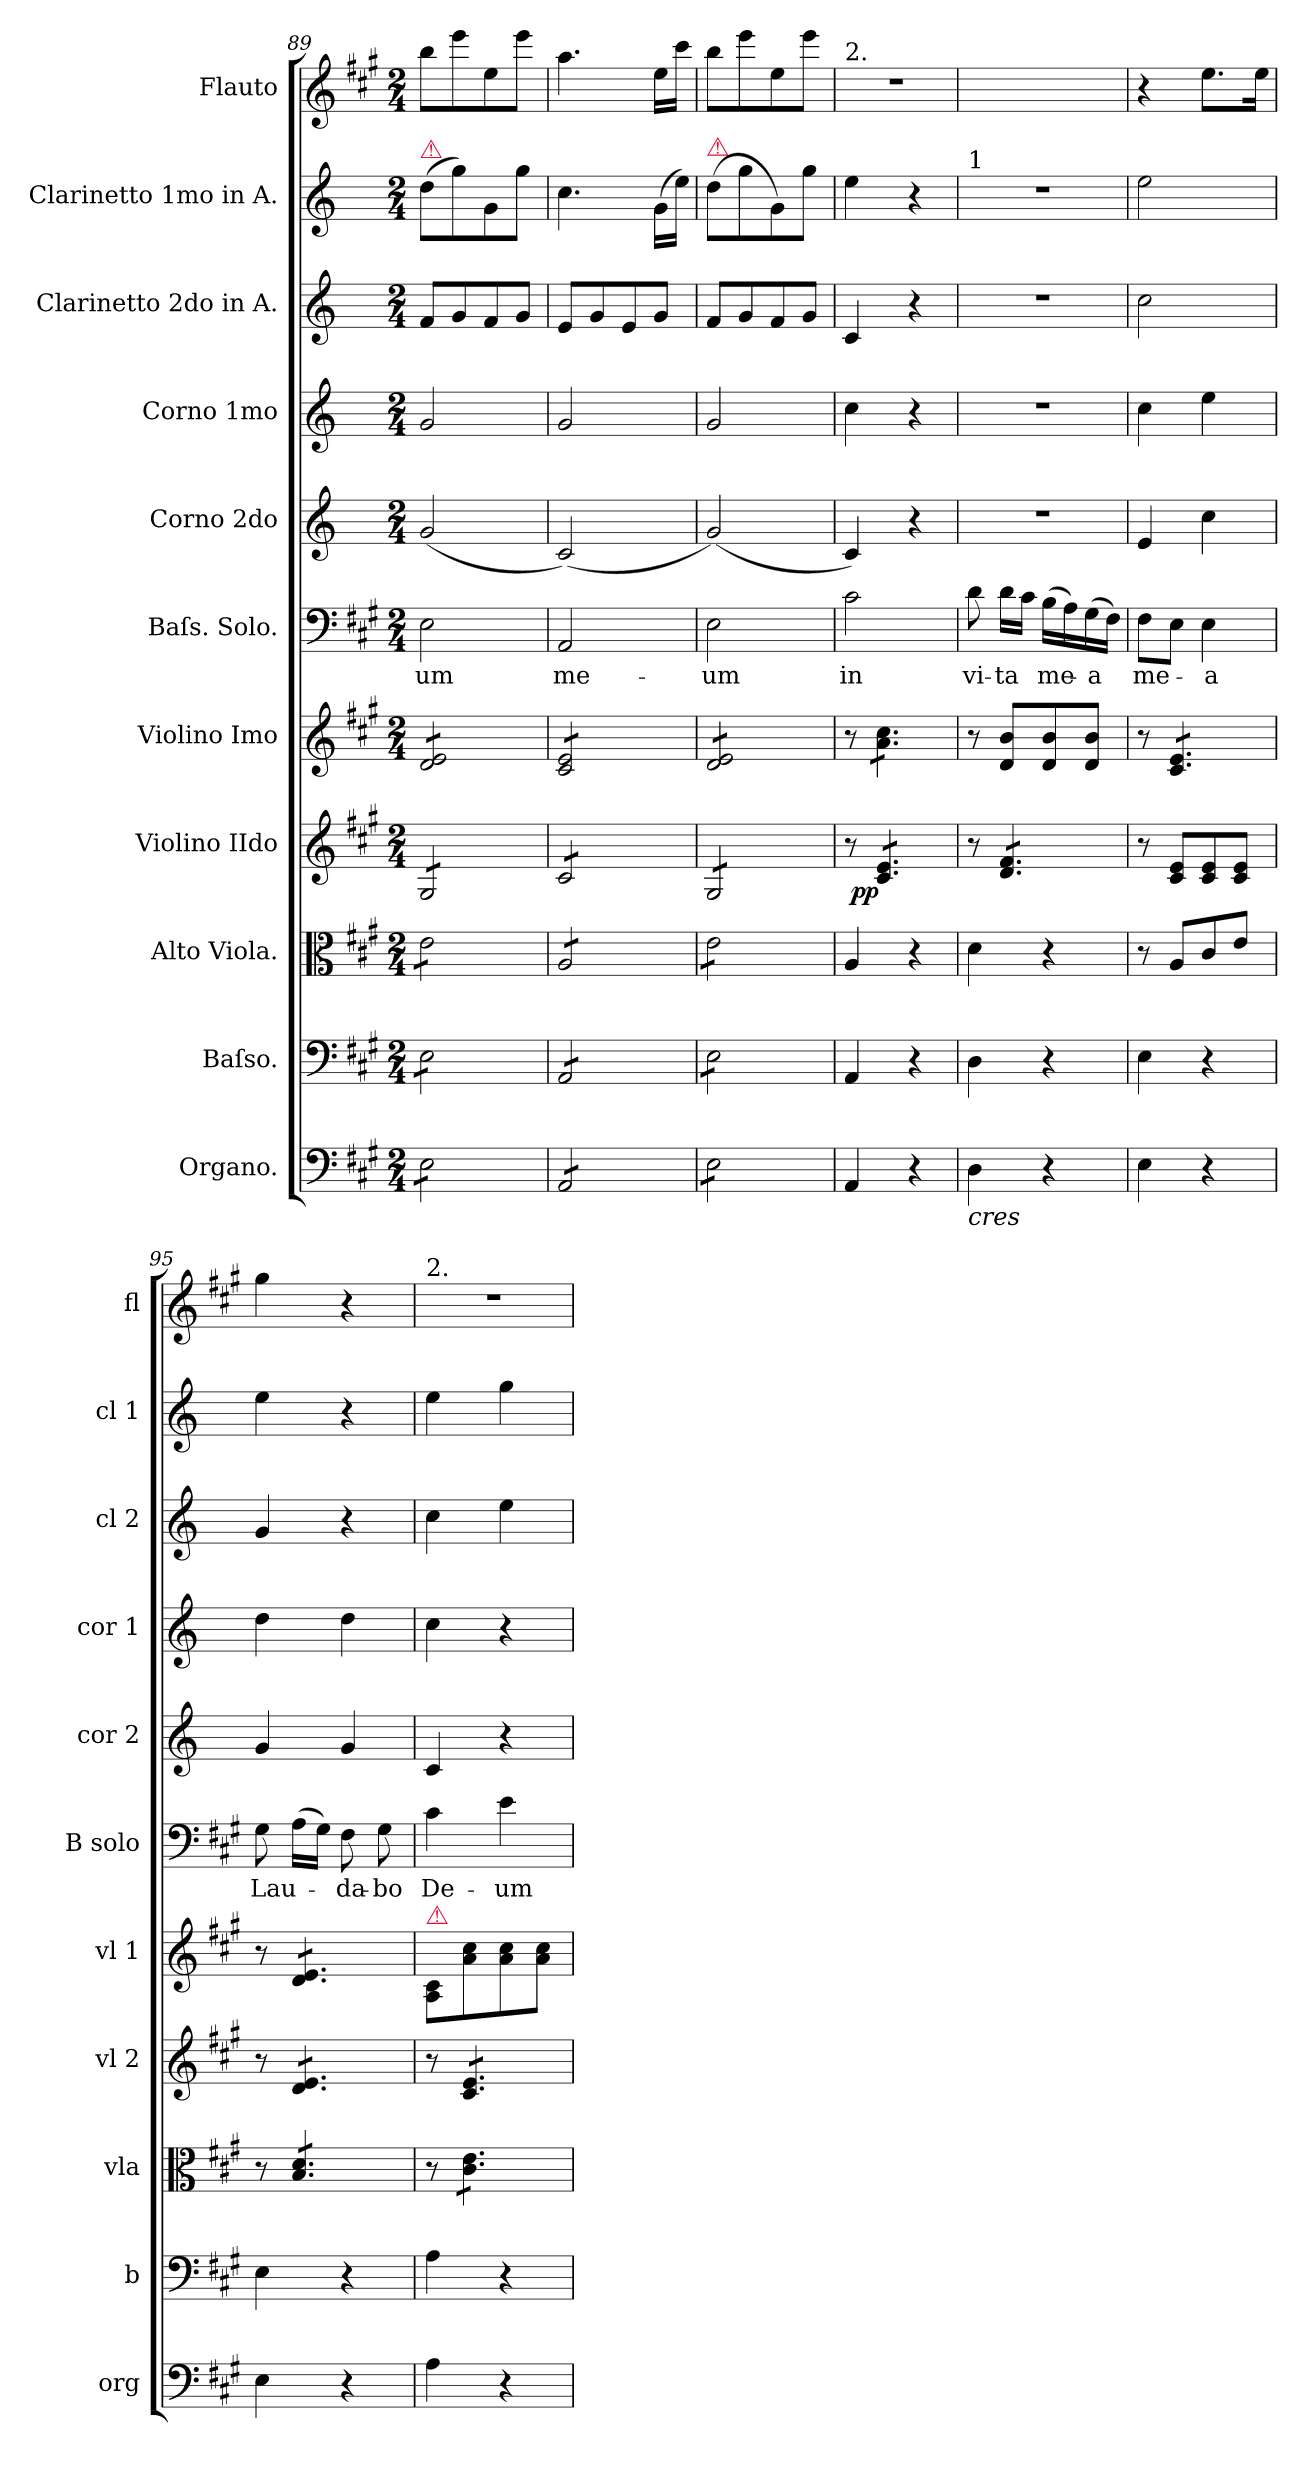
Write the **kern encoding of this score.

**kern	**kern	**kern	**kern	**dynam	**kern	**kern	**text	**kern	**kern	**kern	**kern	**kern
*part11	*part10	*part9	*part8	*part8	*part7	*part6	*part6	*part5	*part4	*part3	*part2	*part1
*staff11	*staff10	*staff9	*staff8	*staff8	*staff7	*staff6	*staff6	*staff5	*staff4	*staff3	*staff2	*staff1
*I"Organo.	*I"Baſso.	*I"Alto Viola.	*I"Violino IIdo	*	*I"Violino Imo	*I"Baſs. Solo.	*	*I"Corno 2do	*I"Corno 1mo	*I"Clarinetto 2do in A.	*I"Clarinetto 1mo in A.	*I"Flauto
*I'org	*I'b	*I'vla	*I'vl 2	*	*I'vl 1	*I'B solo	*	*I'cor 2	*I'cor 1	*I'cl 2	*I'cl 1	*I'fl
*clefF4	*clefF4	*clefC3	*clefG2	*	*clefG2	*clefF4	*	*clefG2	*clefG2	*clefG2	*clefG2	*clefG2
*	*	*	*	*	*	*	*	*ITrd2c3	*ITrd2c3	*ITrd2c3	*ITrd2c3	*
*k[f#c#g#]	*k[f#c#g#]	*k[f#c#g#]	*k[f#c#g#]	*	*k[f#c#g#]	*k[f#c#g#]	*	*k[f#c#g#]	*k[f#c#g#]	*k[f#c#g#]	*k[f#c#g#]	*k[f#c#g#]
*A:	*A:	*A:	*A:	*	*A:	*A:	*	*A:	*A:	*A:	*A:	*A:
*M2/4	*M2/4	*M2/4	*M2/4	*	*M2/4	*M2/4	*	*M2/4	*M2/4	*M2/4	*M2/4	*M2/4
=89	=89	=89	=89	=89	=89	=89	=89	=89	=89	=89	=89	=89
!	!	!	!	!	!	!	!	!	!	!	!LO:TX:a:color=crimson:t=⚠	!
*tremolo	*	*	*	*	*	*	*	*	*	*	*	*
*	*tremolo	*	*	*	*	*	*	*	*	*	*	*
*	*	*tremolo	*	*	*	*	*	*	*	*	*	*
*	*	*	*tremolo	*	*	*	*	*	*	*	*	*
*	*	*	*	*	*tremolo	*	*	*	*	*	*	*
8E\L	8E\L	8e\L	8G#/L	.	8d/ 8e/L	2E\	-um	(>2e/	2e/	8d/L	(>8b\L	8bb\L
8E\	8E\	8e\	8G#/	.	8d/ 8e/	.	.	.	.	8e/	8ee\)	8eee\
8E\	8E\	8e\	8G#/	.	8d/ 8e/	.	.	.	.	8d/	8e/	8ee\
8E\J	8E\J	8e\J	8G#/J	.	8d/ 8e/J	.	.	.	.	8e/J	8ee\J	8eee\J
=90	=90	=90	=90	=90	=90	=90	=90	=90	=90	=90	=90	=90
8AA/L	8AA/L	8A/L	8c#/L	.	8c#/ 8e/L	2AA/	me-	(>2A/)	2e/	8c#/L	4.a\	4.aa\
8AA/	8AA/	8A/	8c#/	.	8c#/ 8e/	.	.	.	.	8e/	.	.
8AA/	8AA/	8A/	8c#/	.	8c#/ 8e/	.	.	.	.	8c#/	.	.
8AA/J	8AA/J	8A/J	8c#/J	.	8c#/ 8e/J	.	.	.	.	8e/J	(>16e\LL	16ee\LL
.	.	.	.	.	.	.	.	.	.	.	16cc#\JJ)	16ccc#\JJ
=91	=91	=91	=91	=91	=91	=91	=91	=91	=91	=91	=91	=91
!	!	!	!	!	!	!	!	!	!	!	!LO:TX:a:color=crimson:t=⚠	!
8E\L	8E\L	8e\L	8G#/L	.	8d/ 8e/L	2E\	-um	(>2e/)	2e/	8d/L	(>8b\L	8bb\L
8E\	8E\	8e\	8G#/	.	8d/ 8e/	.	.	.	.	8e/	8ee\	8eee\
8E\	8E\	8e\	8G#/	.	8d/ 8e/	.	.	.	.	8d/	8e/)	8ee\
8E\J	8E\J	8e\J	8G#/J	.	8d/ 8e/J	.	.	.	.	8e/J	8ee\J	8eee\J
*	*	*Xtremolo	*	*	*	*	*	*	*	*	*	*
*	*Xtremolo	*	*	*	*	*	*	*	*	*	*	*
*Xtremolo	*	*	*	*	*	*	*	*	*	*	*	*
=92	=92	=92	=92	=92	=92	=92	=92	=92	=92	=92	=92	=92
!	!	!	!	!	!	!	!	!	!	!	!	!LO:TX:a:t=2.
!	!	!	!	!	!	!	!	!	!	!	!	!LO:N:vis=0
4AA/	4AA/	4A/	8r	.	8r	2c#\	in	4A/)	4a\	4A/	4cc#\	2r
!	!	!	!	!LO:DY:b:rj	!	!	!	!	!	!	!	!
.	.	.	8c#/ 8e/L	pp	8a\ 8cc#\L	.	.	.	.	.	.	.
4r	4r	4r	8c#/ 8e/	.	8a\ 8cc#\	.	.	4r	4r	4r	4r	.
.	.	.	8c#/ 8e/J	.	8a\ 8cc#\J	.	.	.	.	.	.	.
*	*	*	*	*	*Xtremolo	*	*	*	*	*	*	*
=93	=93	=93	=93	=93	=93	=93	=93	=93	=93	=93	=93	=93
!	!	!	!	!	!	!	!	!	!	!	!LO:TX:a:t=1	!
!LO:TX:b:i:t=cres	!	!	!	!	!	!	!	!	!	!	!	!
4D\	4D\	4d\	8r	.	8r	8d\	vi-	2r	2r	2r	2r	2ryy
.	.	.	8d/ 8f#/L	.	8d/ 8b/L	16d\LL	-ta	.	.	.	.	.
.	.	.	.	.	.	16c#\JJ	.	.	.	.	.	.
4r	4r	4r	8d/ 8f#/	.	8d/ 8b/	(>16B\LL	me-	.	.	.	.	.
.	.	.	.	.	.	16A\)	.	.	.	.	.	.
.	.	.	8d/ 8f#/J	.	8d/ 8b/J	(>16G#\	-a	.	.	.	.	.
*	*	*	*Xtremolo	*	*	*	*	*	*	*	*	*
.	.	.	.	.	.	16F#\JJ)	.	.	.	.	.	.
=94	=94	=94	=94	=94	=94	=94	=94	=94	=94	=94	=94	=94
4E\	4E\	8r	8r	.	8r	8F#\L	me-	4c#/	4a\	2a\	2cc#\	4r
*	*	*	*	*	*tremolo	*	*	*	*	*	*	*
.	.	8A/L	8c#/ 8e/L	.	8c#/ 8e/L	8E\J	.	.	.	.	.	.
4r	4r	8c#/	8c#/ 8e/	.	8c#/ 8e/	4E\	-a	4a\	4cc#\	.	.	8.ee\L
.	.	8e/J	8c#/ 8e/J	.	8c#/ 8e/J	.	.	.	.	.	.	.
.	.	.	.	.	.	.	.	.	.	.	.	16ee\Jk
=95	=95	=95	=95	=95	=95	=95	=95	=95	=95	=95	=95	=95
4E\	4E\	8r	8r	.	8r	8G#\	Lau-	4e/	4b\	4e/	4cc#\	4gg#\
*	*	*tremolo	*	*	*	*	*	*	*	*	*	*
*	*	*	*tremolo	*	*	*	*	*	*	*	*	*
.	.	8B/ 8d/L	8d/ 8e/L	.	8d/ 8e/L	(>16A\LL	.	.	.	.	.	.
.	.	.	.	.	.	16G#\JJ)	.	.	.	.	.	.
4r	4r	8B/ 8d/	8d/ 8e/	.	8d/ 8e/	8F#\	-da-	4e/	4b\	4r	4r	4r
.	.	8B/ 8d/J	8d/ 8e/J	.	8d/ 8e/J	8G#\	-bo	.	.	.	.	.
*	*	*	*	*	*Xtremolo	*	*	*	*	*	*	*
=96	=96	=96	=96	=96	=96	=96	=96	=96	=96	=96	=96	=96
!	!	!	!	!	!	!	!	!	!	!	!	!LO:TX:a:t=2.
!	!	!	!	!	!LO:TX:a:color=crimson:t=⚠	!	!	!	!	!	!	!
!	!	!	!	!	!	!	!	!	!	!	!	!LO:N:vis=0
4A\	4A\	8r	8r	.	8A/ 8c#/L	4c#\	De-	4A/	4a\	4a\	4cc#\	2r
.	.	8c#\ 8e\L	8c#/ 8e/L	.	8a\ 8cc#\	.	.	.	.	.	.	.
4r	4r	8c#\ 8e\	8c#/ 8e/	.	8a\ 8cc#\	4e\	-um	4r	4r	4cc#\	4ee\	.
.	.	8c#\ 8e\J	8c#/ 8e/J	.	8a\ 8cc#\J	.	.	.	.	.	.	.
*	*	*	*Xtremolo	*	*	*	*	*	*	*	*	*
*	*	*Xtremolo	*	*	*	*	*	*	*	*	*	*
=	=	=	=	=	=	=	=	=	=	=	=	=
*-	*-	*-	*-	*-	*-	*-	*-	*-	*-	*-	*-	*-
